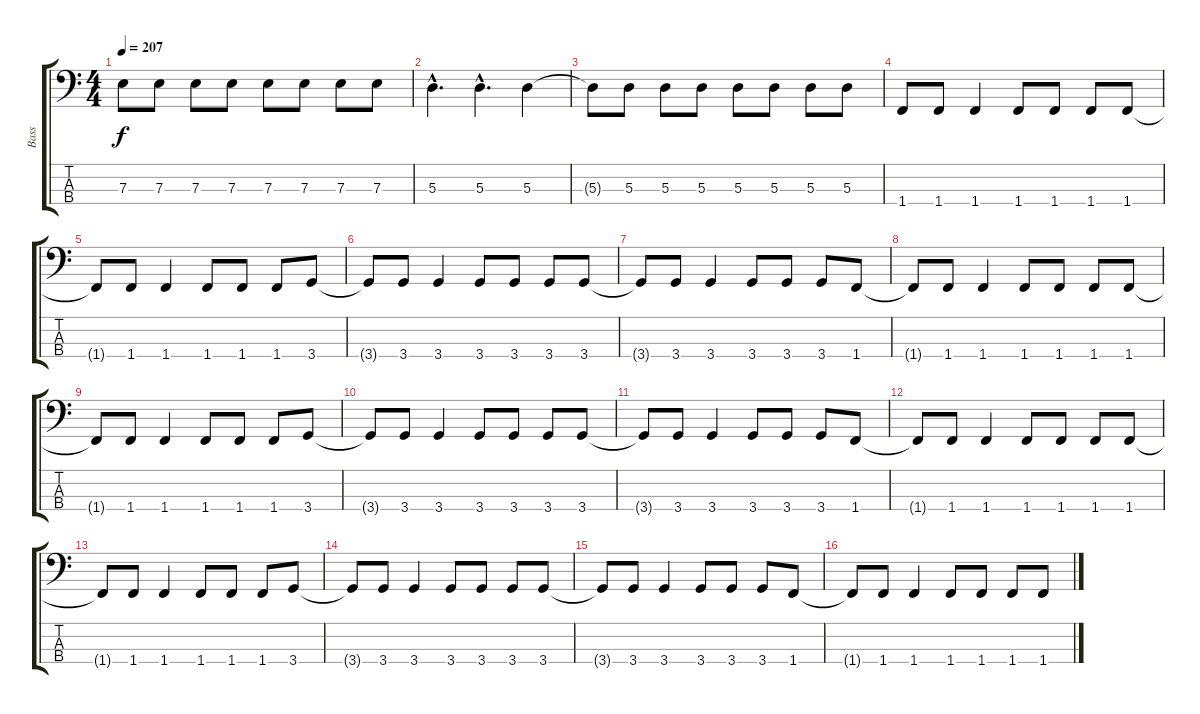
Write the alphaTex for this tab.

\track ("Bass" "Bass") {instrument electricbassfinger}
\staff {score tabs}
\tuning (G2 D2 A1 E1) {hide}
\ts (4 4)
\tempo 207
\clef f4
\ks c
7.3.8{dy f} 7.3.8 7.3.8 7.3.8 7.3.8 7.3.8 7.3.8 7.3.8 |
5.3{hac}.4{d} 5.3{hac}.4{d} 5.3.4 |
5.3{t}.8 5.3.8 5.3.8 5.3.8 5.3.8 5.3.8 5.3.8 5.3.8 |
1.4.8 1.4.8 1.4.4 1.4.8 1.4.8 1.4.8 1.4.8 |
1.4{t}.8 1.4.8 1.4.4 1.4.8 1.4.8 1.4.8 3.4.8 |
3.4{t}.8 3.4.8 3.4.4 3.4.8 3.4.8 3.4.8 3.4.8 |
3.4{t}.8 3.4.8 3.4.4 3.4.8 3.4.8 3.4.8 1.4.8 |
1.4{t}.8 1.4.8 1.4.4 1.4.8 1.4.8 1.4.8 1.4.8 |
1.4{t}.8 1.4.8 1.4.4 1.4.8 1.4.8 1.4.8 3.4.8 |
3.4{t}.8 3.4.8 3.4.4 3.4.8 3.4.8 3.4.8 3.4.8 |
3.4{t}.8 3.4.8 3.4.4 3.4.8 3.4.8 3.4.8 1.4.8 |
1.4{t}.8 1.4.8 1.4.4 1.4.8 1.4.8 1.4.8 1.4.8 |
1.4{t}.8 1.4.8 1.4.4 1.4.8 1.4.8 1.4.8 3.4.8 |
3.4{t}.8 3.4.8 3.4.4 3.4.8 3.4.8 3.4.8 3.4.8 |
3.4{t}.8 3.4.8 3.4.4 3.4.8 3.4.8 3.4.8 1.4.8 |
1.4{t}.8 1.4.8 1.4.4 1.4.8 1.4.8 1.4.8 1.4.8
